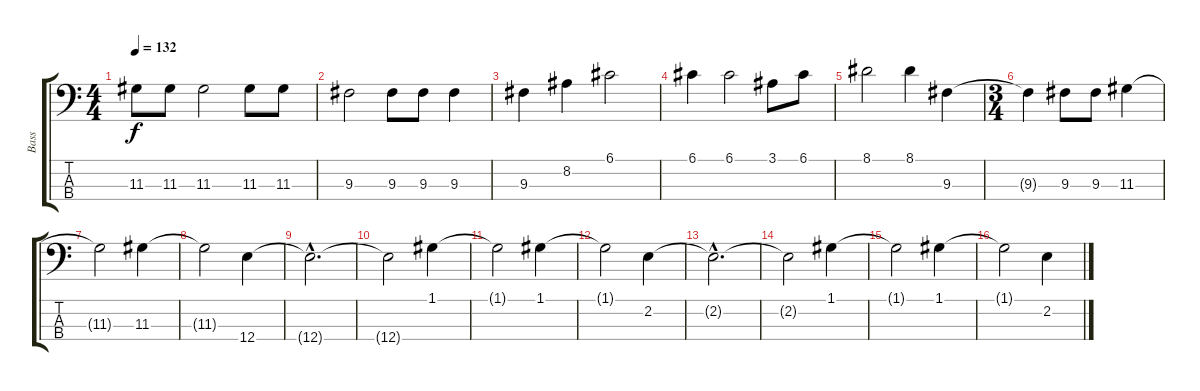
\track ("Bass" "Bass") {instrument fretlessbass}
\staff {score tabs}
\tuning (G2 D2 A1 E1) {hide}
\ts (4 4)
\tempo 132
\clef f4
\ks c
11.3.8{dy f} 11.3.8 11.3.2 11.3.8 11.3.8 |
9.3.2 9.3.8 9.3.8 9.3.4 |
9.3.4 8.2.4 6.1.2 |
6.1.4 6.1.2 3.1.8 6.1.8 |
8.1.2 8.1.4 9.3.4 |
\ts (3 4)
9.3{t}.4 9.3.8 9.3.8 11.3.4 |
11.3{t}.2 11.3.4 |
11.3{t}.2 12.4.4 |
12.4{hac t}.2{d} |
12.4{t}.2 1.1.4 |
1.1{t}.2 1.1.4 |
1.1{t}.2 2.2.4 |
2.2{hac t}.2{d} |
2.2{t}.2 1.1.4 |
1.1{t}.2 1.1.4 |
1.1{t}.2 2.2.4
